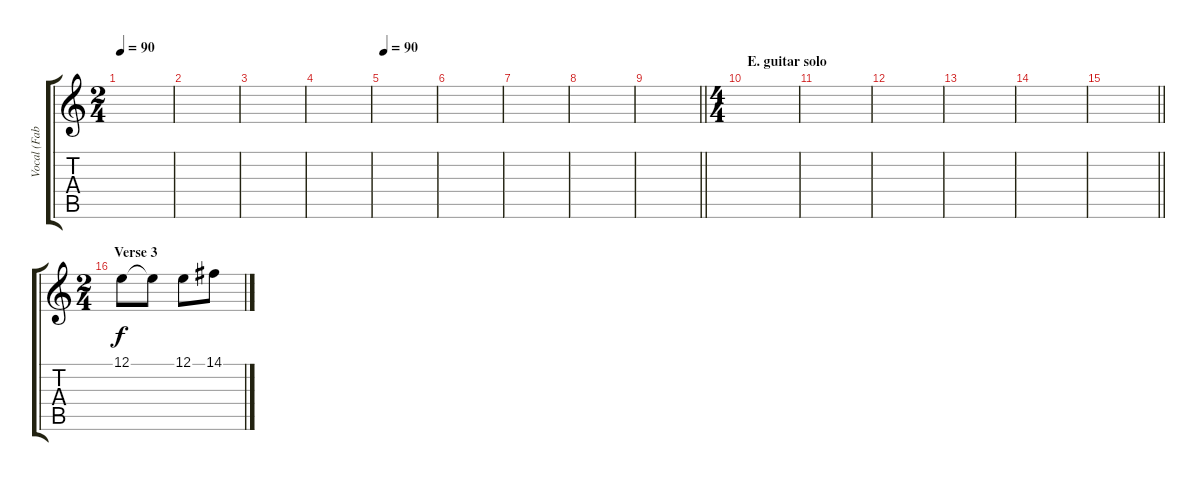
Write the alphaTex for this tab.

\track ("Vocal (Fabio Lione)" "Vocal (Fab") {instrument rockorgan}
\staff {score tabs}
\tuning (E4 B3 G3 D3 A2 E2) {hide}
\ts (2 4)
\tempo 90
\clef g2
\ks c
|
|
|
|
\tempo 90
|
|
|
|
\barLineRight lightlight
|
\ts (4 4)
\section ("" "E. guitar solo")
|
|
|
|
|
\barLineRight lightlight
|
\ts (2 4)
\section ("" "Verse 3")
12.1.8 12.1{t}.8 12.1.8 14.1.8
